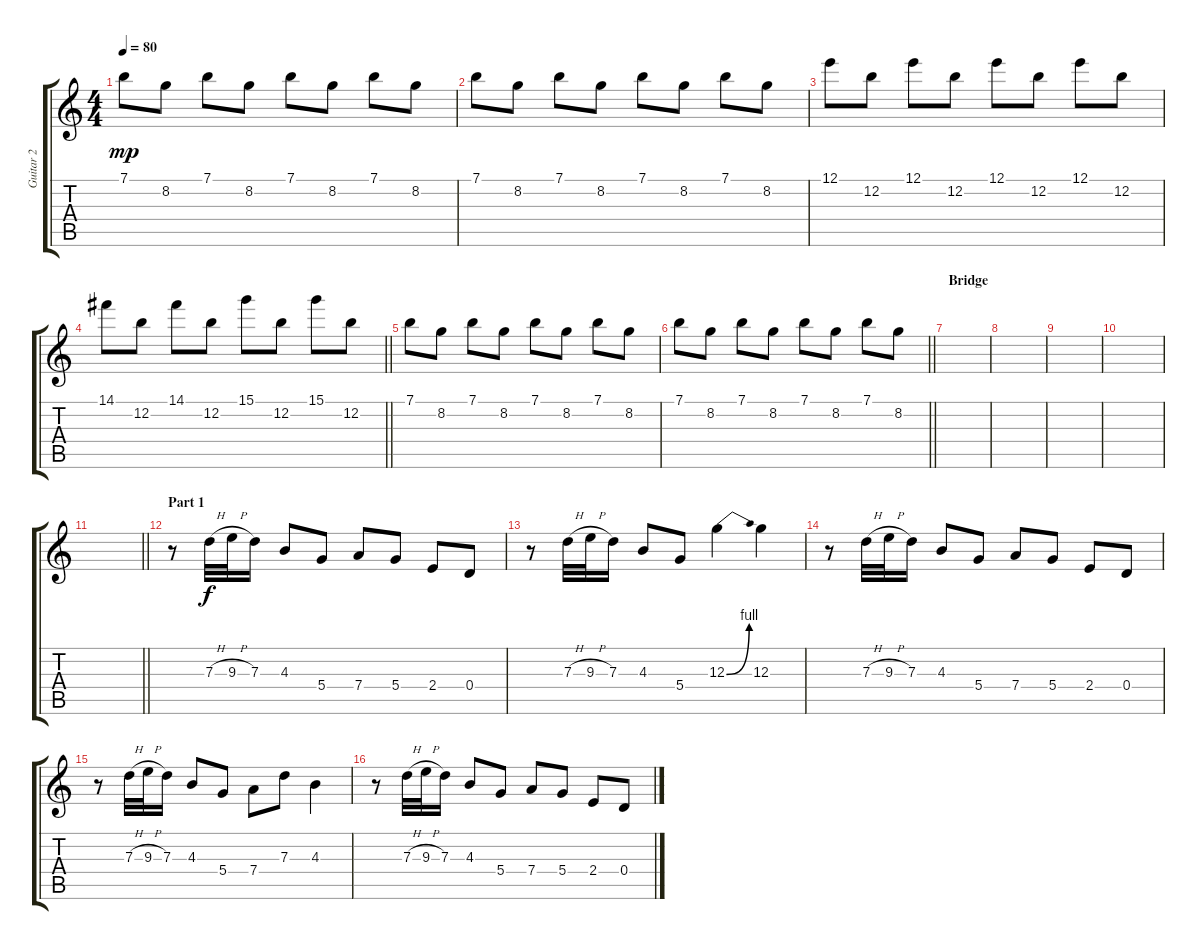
\track ("Guitar 2" "Guitar 2") {instrument overdrivenguitar}
\staff {score tabs}
\tuning (E4 B3 G3 D3 A2 E2) {hide}
\ts (4 4)
\tempo 80
\clef g2
\ks c
7.1.8{dy mp} 8.2.8 7.1.8 8.2.8 7.1.8 8.2.8 7.1.8 8.2.8 |
7.1.8 8.2.8 7.1.8 8.2.8 7.1.8 8.2.8 7.1.8 8.2.8 |
12.1.8 12.2.8 12.1.8 12.2.8 12.1.8 12.2.8 12.1.8 12.2.8 |
\barLineRight lightlight
14.1.8 12.2.8 14.1.8 12.2.8 15.1.8 12.2.8 15.1.8 12.2.8 |
7.1.8 8.2.8 7.1.8 8.2.8 7.1.8 8.2.8 7.1.8 8.2.8 |
\barLineRight lightlight
7.1.8 8.2.8 7.1.8 8.2.8 7.1.8 8.2.8 7.1.8 8.2.8 |
\section ("" "Bridge")
|
|
|
|
\barLineRight lightlight
|
\section ("" "Part 1")
r.8 7.3{h}.32{dy f} 9.3{h}.32 7.3.16 4.3.8 5.4.8 7.4.8 5.4.8 2.4.8 0.4.8 |
r.8 7.3{h}.32 9.3{h}.32 7.3.16 4.3.8 5.4.8 12.3{be (bend 0 0 60 4)}.4 12.3.4 |
r.8 7.3{h}.32 9.3{h}.32 7.3.16 4.3.8 5.4.8 7.4.8 5.4.8 2.4.8 0.4.8 |
r.8 7.3{h}.32 9.3{h}.32 7.3.16 4.3.8 5.4.8 7.4.8 7.3.8 4.3.4 |
r.8 7.3{h}.32 9.3{h}.32 7.3.16 4.3.8 5.4.8 7.4.8 5.4.8 2.4.8 0.4.8
